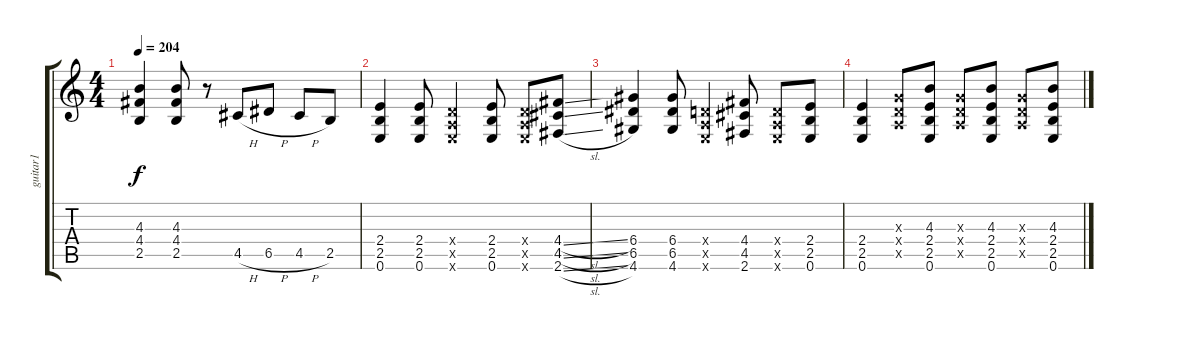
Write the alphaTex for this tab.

\track ("guitar1" "guitar1") {instrument overdrivenguitar}
\staff {score tabs}
\tuning (E4 B3 G3 D3 A2 E2) {hide}
\ts (4 4)
\tempo 204
\clef g2
\ks c
(4.3 4.4 2.5).4{dy f} (4.3 4.4 2.5).8 r.8 4.5{h}.8 6.5{h}.8 4.5{h}.8 2.5.8 |
(2.4 2.5 0.6).4 (2.4 2.5 0.6).8 (0.4{x} 0.5{x} 0.6{x}).4 (2.4 2.5 0.6).8 (0.4{x} 0.5{x} 0.6{x}).8 (4.4{sl} 4.5{sl} 2.6{sl}).8 |
(6.4 6.5 4.6).4 (6.4 6.5 4.6).8 (0.4{x} 0.5{x} 0.6{x}).4 (4.4 4.5 2.6).8 (0.4{x} 0.5{x} 0.6{x}).8 (2.4 2.5 0.6).8 |
(2.4 2.5 0.6).4 (0.3{x} 0.4{x} 0.5{x}).8 (4.3 2.4 2.5 0.6).8 (0.3{x} 0.4{x} 0.5{x}).8 (4.3 2.4 2.5 0.6).8 (0.3{x} 0.4{x} 0.5{x}).8 (4.3 2.4 2.5 0.6).8
